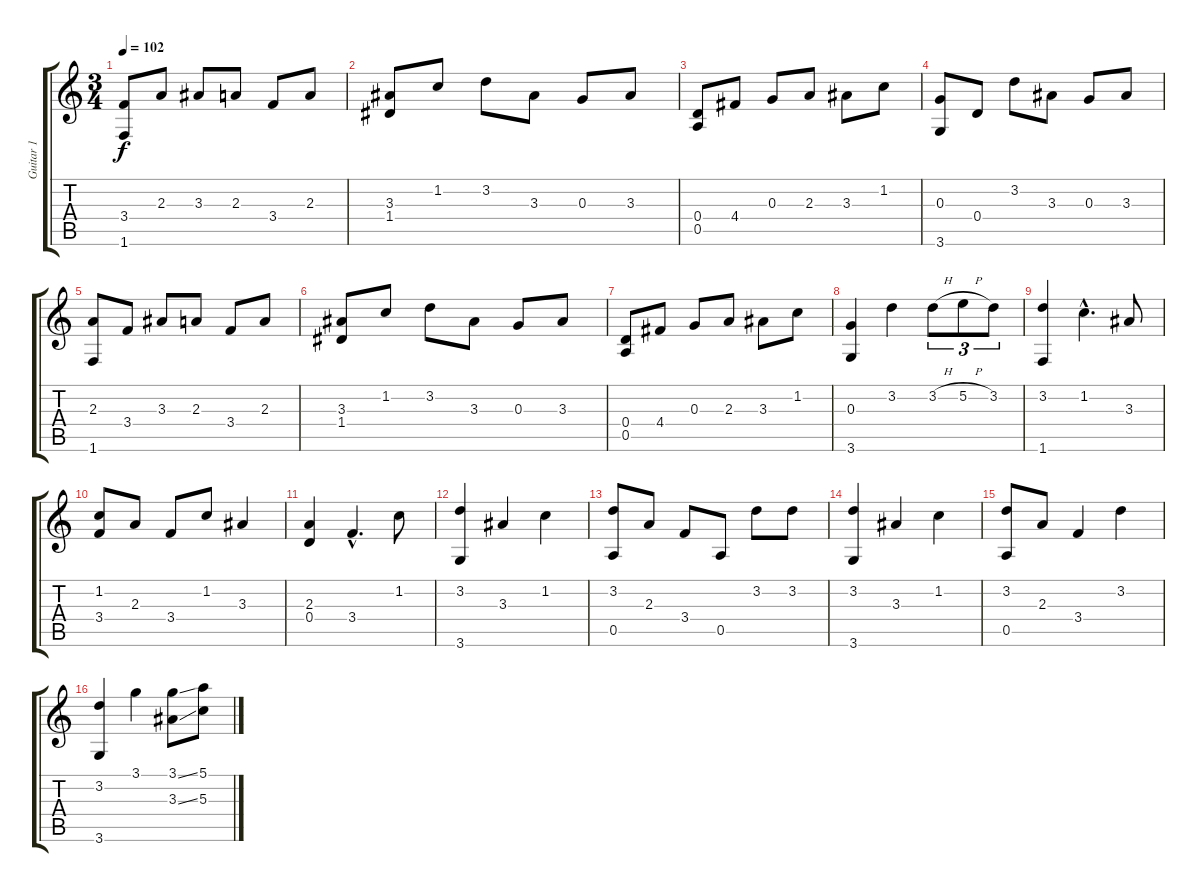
\track ("Guitar 1" "Guitar 1") {instrument acousticguitarsteel}
\staff {score tabs}
\tuning (E4 B3 G3 D3 A2 E2) {hide}
\ts (3 4)
\tempo 102
\clef g2
\ks c
(3.4 1.6).8{dy f} 2.3.8 3.3.8 2.3.8 3.4.8 2.3.8 |
(3.3 1.4).8 1.2.8 3.2.8 3.3.8 0.3.8 3.3.8 |
(0.4 0.5).8 4.4.8 0.3.8 2.3.8 3.3.8 1.2.8 |
(0.3 3.6).8 0.4.8 3.2.8 3.3.8 0.3.8 3.3.8 |
(2.3 1.6).8 3.4.8 3.3.8 2.3.8 3.4.8 2.3.8 |
(3.3 1.4).8 1.2.8 3.2.8 3.3.8 0.3.8 3.3.8 |
(0.4 0.5).8 4.4.8 0.3.8 2.3.8 3.3.8 1.2.8 |
(0.3 3.6).4{volume 14 balance 4} 3.2.4 3.2{h}.8{tu (3 2)} 5.2{h}.8{tu (3 2)} 3.2.8{tu (3 2)} |
(3.2 1.6).4 1.2{hac}.4{d} 3.3.8 |
(1.2 3.4).8 2.3.8 3.4.8 1.2.8 3.3.4 |
(2.3 0.4).4 3.4{hac}.4{d} 1.2.8 |
(3.2 3.6).4 3.3.4 1.2.4 |
(3.2 0.5).8 2.3.8 3.4.8 0.5.8 3.2.8 3.2.8 |
(3.2 3.6).4 3.3.4 1.2.4 |
(3.2 0.5).8 2.3.8 3.4.4 3.2.4 |
(3.2 3.6).4 3.1.4 (3.1{ss} 3.3{ss}).8 (5.1 5.3).8
